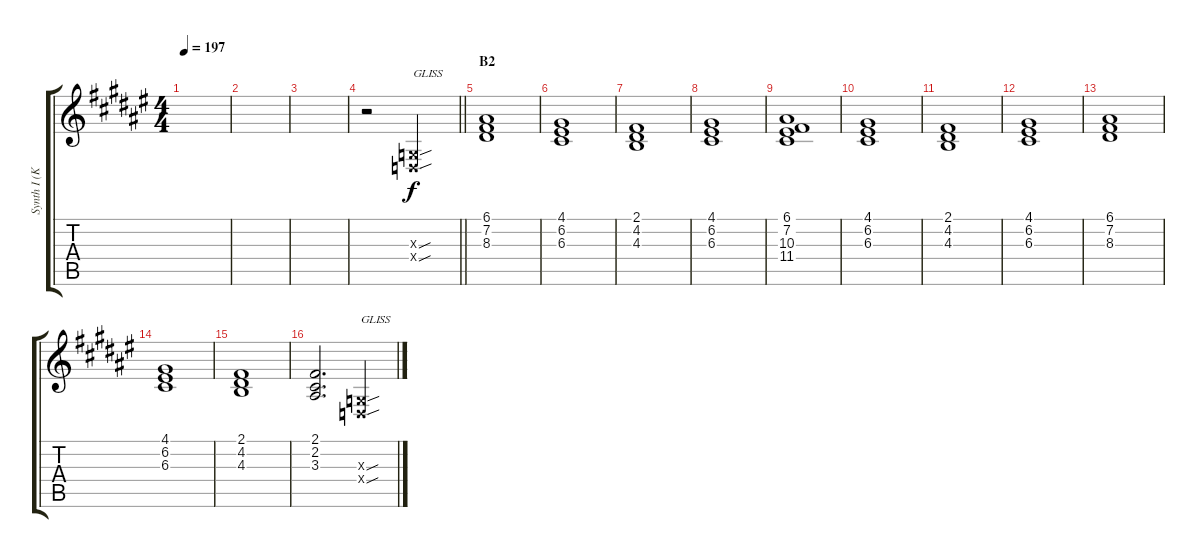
\track ("Synth I (Kotobuki Tsumugi)" "Synth I (K") {instrument drawbarorgan}
\staff {score tabs}
\tuning (E4 B3 G3 D3 A2 E2) {hide}
\ts (4 4)
\tempo 197
\clef g2
\ks f#
|
|
|
\barLineRight lightlight
r.2 (0.3{sou x} 0.4{sou x}).2{txt "GLISS"} |
\section ("" "B2")
(6.1 7.2 8.3).1 |
(4.1 6.2 6.3).1 |
(2.1 4.2 4.3).1 |
(4.1 6.2 6.3).1 |
(6.1 7.2 10.3 11.4).1 |
(4.1 6.2 6.3).1 |
(2.1 4.2 4.3).1 |
(4.1 6.2 6.3).1 |
(6.1 7.2 8.3).1 |
(4.1 6.2 6.3).1 |
(2.1 4.2 4.3).1 |
(2.1 2.2 3.3).2{d} (0.3{sou x} 0.4{sou x}).4{txt "GLISS"}
